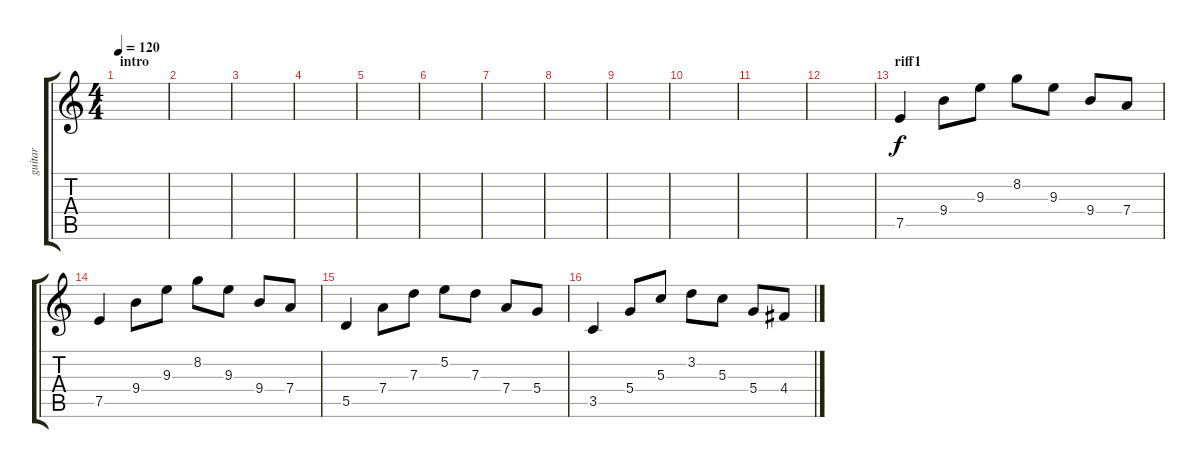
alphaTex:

\track ("guitar" "guitar") {instrument acousticguitarnylon}
\staff {score tabs}
\tuning (E4 B3 G3 D3 A2 E2) {hide}
\ts (4 4)
\section ("" "intro")
\tempo 120
\clef g2
\ks c
|
|
|
|
|
|
|
|
|
|
|
|
\section ("" "riff1")
7.5.4 9.4.8 9.3.8 8.2.8 9.3.8 9.4.8 7.4.8 |
7.5.4 9.4.8 9.3.8 8.2.8 9.3.8 9.4.8 7.4.8 |
5.5.4 7.4.8 7.3.8 5.2.8 7.3.8 7.4.8 5.4.8 |
3.5.4 5.4.8 5.3.8 3.2.8 5.3.8 5.4.8 4.4.8
